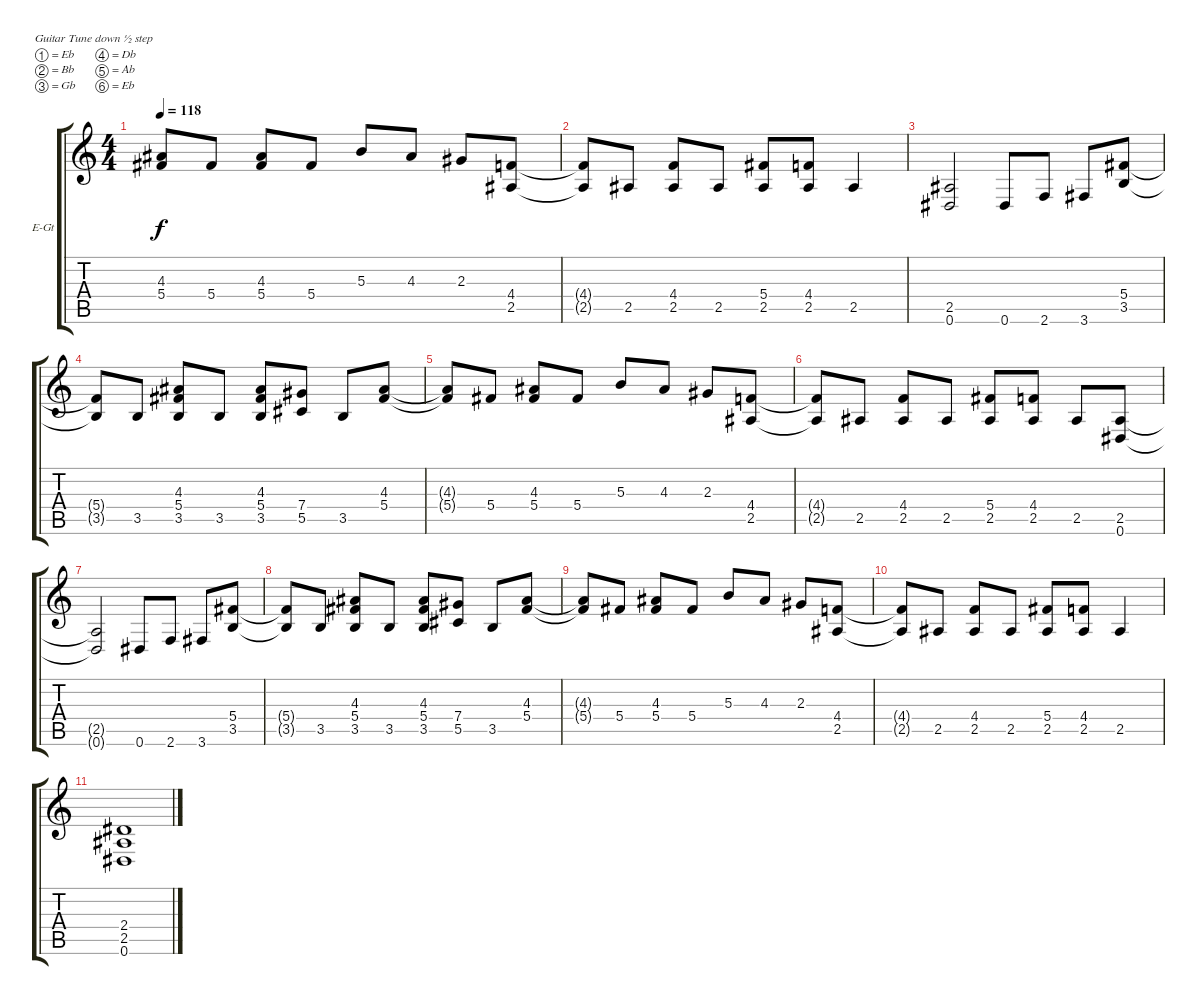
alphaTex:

\bracketExtendMode groupsimilarinstruments
\firstSystemTrackNameOrientation horizontal
\otherSystemsTrackNameOrientation horizontal
\track ("Äîðîæêà 1" "E-Gt") {instrument overdrivenguitar}
\staff {score tabs}
\tuning (Eb4 Bb3 Gb3 Db3 Ab2 Eb2)
\ts (4 4)
\tempo 118
\clef g2
\ks c
(4.3{t} 5.4{t}).8{dy f} 5.4.8 (4.3 5.4).8 5.4.8 5.3.8 4.3.8 2.3.8 (4.4 2.5).8 |
(4.4{t} 2.5{t}).8 2.5.8 (4.4 2.5).8 2.5.8 (5.4 2.5).8 (4.4 2.5).8 2.5.4 |
(2.5 0.6).2 0.6.8 2.6.8 3.6.8 (5.4 3.5).8 |
(5.4{t} 3.5{t}).8 3.5.8 (4.3 5.4 3.5).8 3.5.8 (4.3 5.4 3.5).8 (7.4 5.5).8 3.5.8 (4.3 5.4).8 |
(4.3{t} 5.4{t}).8 5.4.8 (4.3 5.4).8 5.4.8 5.3.8 4.3.8 2.3.8 (4.4 2.5).8 |
(4.4{t} 2.5{t}).8 2.5.8 (4.4 2.5).8 2.5.8 (5.4 2.5).8 (4.4 2.5).8 2.5.8 (2.5 0.6).8 |
(2.5{t} 0.6{t}).2 0.6.8 2.6.8 3.6.8 (5.4 3.5).8 |
(5.4{t} 3.5{t}).8 3.5.8 (4.3 5.4 3.5).8 3.5.8 (4.3 5.4 3.5).8 (7.4 5.5).8 3.5.8 (4.3 5.4).8 |
(4.3{t} 5.4{t}).8 5.4.8 (4.3 5.4).8 5.4.8 5.3.8 4.3.8 2.3.8 (4.4 2.5).8 |
(4.4{t} 2.5{t}).8 2.5.8 (4.4 2.5).8 2.5.8 (5.4 2.5).8 (4.4 2.5).8 2.5.4 |
(2.4 2.5 0.6).1
